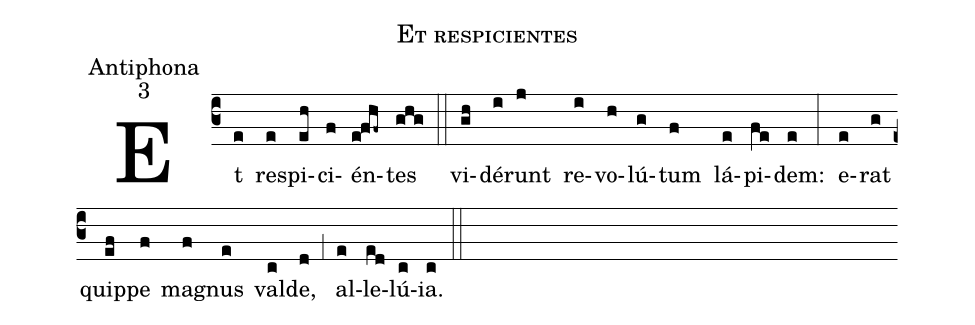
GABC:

name:Et respicientes;
office-part:Antiphona;
mode:3;
%%
(c3) Et(e) re(e)spi(eh)ci(f)én(e!fhf~)tes(ghg) (::)
vi(gh)dé(i)runt(j) re(i)vo(h)lú(g)tum(f) lá(e)pi(fe)dem:(e) (:)
e(e)rat(g) quip(ef)pe(f) ma(f)gnus(e) val(c)de,(d) (,1) al(e)le(ed)lú(c)ia.(c) (::)
